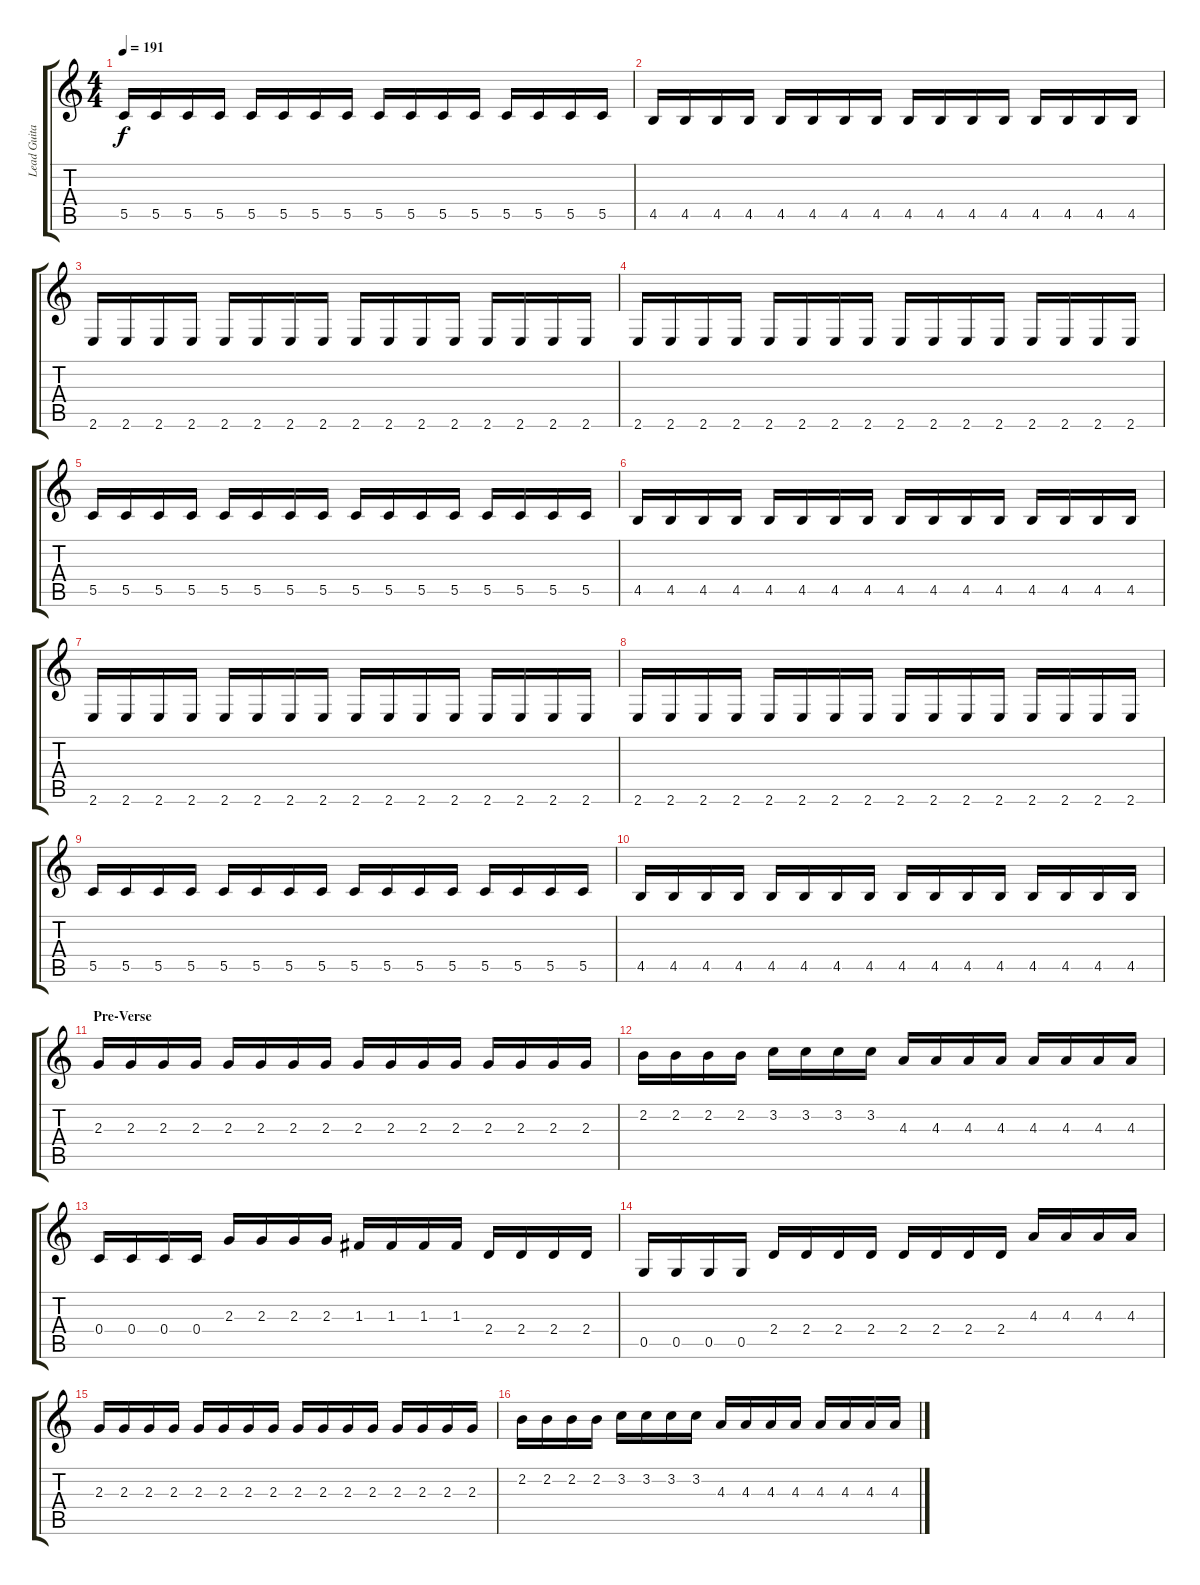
\track ("Lead Guitar" "Lead Guita") {instrument distortionguitar}
\staff {score tabs}
\tuning (D4 A3 F3 C3 G2 D2) {hide}
\ts (4 4)
\tempo 191
\clef g2
\ks c
5.5.16{dy f} 5.5.16 5.5.16 5.5.16 5.5.16 5.5.16 5.5.16 5.5.16 5.5.16 5.5.16 5.5.16 5.5.16 5.5.16 5.5.16 5.5.16 5.5.16 |
4.5.16 4.5.16 4.5.16 4.5.16 4.5.16 4.5.16 4.5.16 4.5.16 4.5.16 4.5.16 4.5.16 4.5.16 4.5.16 4.5.16 4.5.16 4.5.16 |
2.6.16 2.6.16 2.6.16 2.6.16 2.6.16 2.6.16 2.6.16 2.6.16 2.6.16 2.6.16 2.6.16 2.6.16 2.6.16 2.6.16 2.6.16 2.6.16 |
2.6.16 2.6.16 2.6.16 2.6.16 2.6.16 2.6.16 2.6.16 2.6.16 2.6.16 2.6.16 2.6.16 2.6.16 2.6.16 2.6.16 2.6.16 2.6.16 |
5.5.16 5.5.16 5.5.16 5.5.16 5.5.16 5.5.16 5.5.16 5.5.16 5.5.16 5.5.16 5.5.16 5.5.16 5.5.16 5.5.16 5.5.16 5.5.16 |
4.5.16 4.5.16 4.5.16 4.5.16 4.5.16 4.5.16 4.5.16 4.5.16 4.5.16 4.5.16 4.5.16 4.5.16 4.5.16 4.5.16 4.5.16 4.5.16 |
2.6.16 2.6.16 2.6.16 2.6.16 2.6.16 2.6.16 2.6.16 2.6.16 2.6.16 2.6.16 2.6.16 2.6.16 2.6.16 2.6.16 2.6.16 2.6.16 |
2.6.16 2.6.16 2.6.16 2.6.16 2.6.16 2.6.16 2.6.16 2.6.16 2.6.16 2.6.16 2.6.16 2.6.16 2.6.16 2.6.16 2.6.16 2.6.16 |
5.5.16 5.5.16 5.5.16 5.5.16 5.5.16 5.5.16 5.5.16 5.5.16 5.5.16 5.5.16 5.5.16 5.5.16 5.5.16 5.5.16 5.5.16 5.5.16 |
4.5.16 4.5.16 4.5.16 4.5.16 4.5.16 4.5.16 4.5.16 4.5.16 4.5.16 4.5.16 4.5.16 4.5.16 4.5.16 4.5.16 4.5.16 4.5.16 |
\section ("" "Pre-Verse")
2.3.16 2.3.16 2.3.16 2.3.16 2.3.16 2.3.16 2.3.16 2.3.16 2.3.16 2.3.16 2.3.16 2.3.16 2.3.16 2.3.16 2.3.16 2.3.16 |
2.2.16 2.2.16 2.2.16 2.2.16 3.2.16 3.2.16 3.2.16 3.2.16 4.3.16 4.3.16 4.3.16 4.3.16 4.3.16 4.3.16 4.3.16 4.3.16 |
0.4.16 0.4.16 0.4.16 0.4.16 2.3.16 2.3.16 2.3.16 2.3.16 1.3.16 1.3.16 1.3.16 1.3.16 2.4.16 2.4.16 2.4.16 2.4.16 |
0.5.16 0.5.16 0.5.16 0.5.16 2.4.16 2.4.16 2.4.16 2.4.16 2.4.16 2.4.16 2.4.16 2.4.16 4.3.16 4.3.16 4.3.16 4.3.16 |
2.3.16 2.3.16 2.3.16 2.3.16 2.3.16 2.3.16 2.3.16 2.3.16 2.3.16 2.3.16 2.3.16 2.3.16 2.3.16 2.3.16 2.3.16 2.3.16 |
2.2.16 2.2.16 2.2.16 2.2.16 3.2.16 3.2.16 3.2.16 3.2.16 4.3.16 4.3.16 4.3.16 4.3.16 4.3.16 4.3.16 4.3.16 4.3.16
